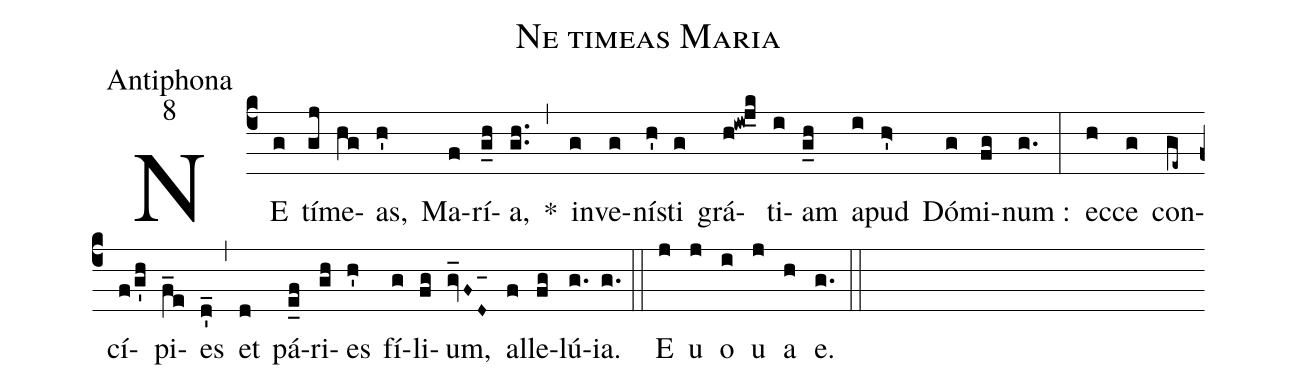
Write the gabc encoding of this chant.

name:Ne timeas Maria;
office-part:Antiphona;
mode:8;
%%
(c4) NE(g) tí(gj)me(hg)as,(h') Ma(f)rí(g_h)a,(gh..) *(,) in(g)ve(g)ní(h')sti(g) grá(h!iw!j_k)ti(i)am(g_h) a(i)pud(h>') Dó(g)mi(fg)num :(g.) (:) ec(h)ce(g) con(ge~)cí(f/g'h)pi(f_e)es(d_') (,) et(d) pá(e_f)ri(gh)es(h') fí(g)li(fg)um,(gv_/F~D~_) al(f)le(fg)lú-(g.)ia.(g.) (::) E(j) u(j) o(i) u(j) a(h) e.(g.) (::)
